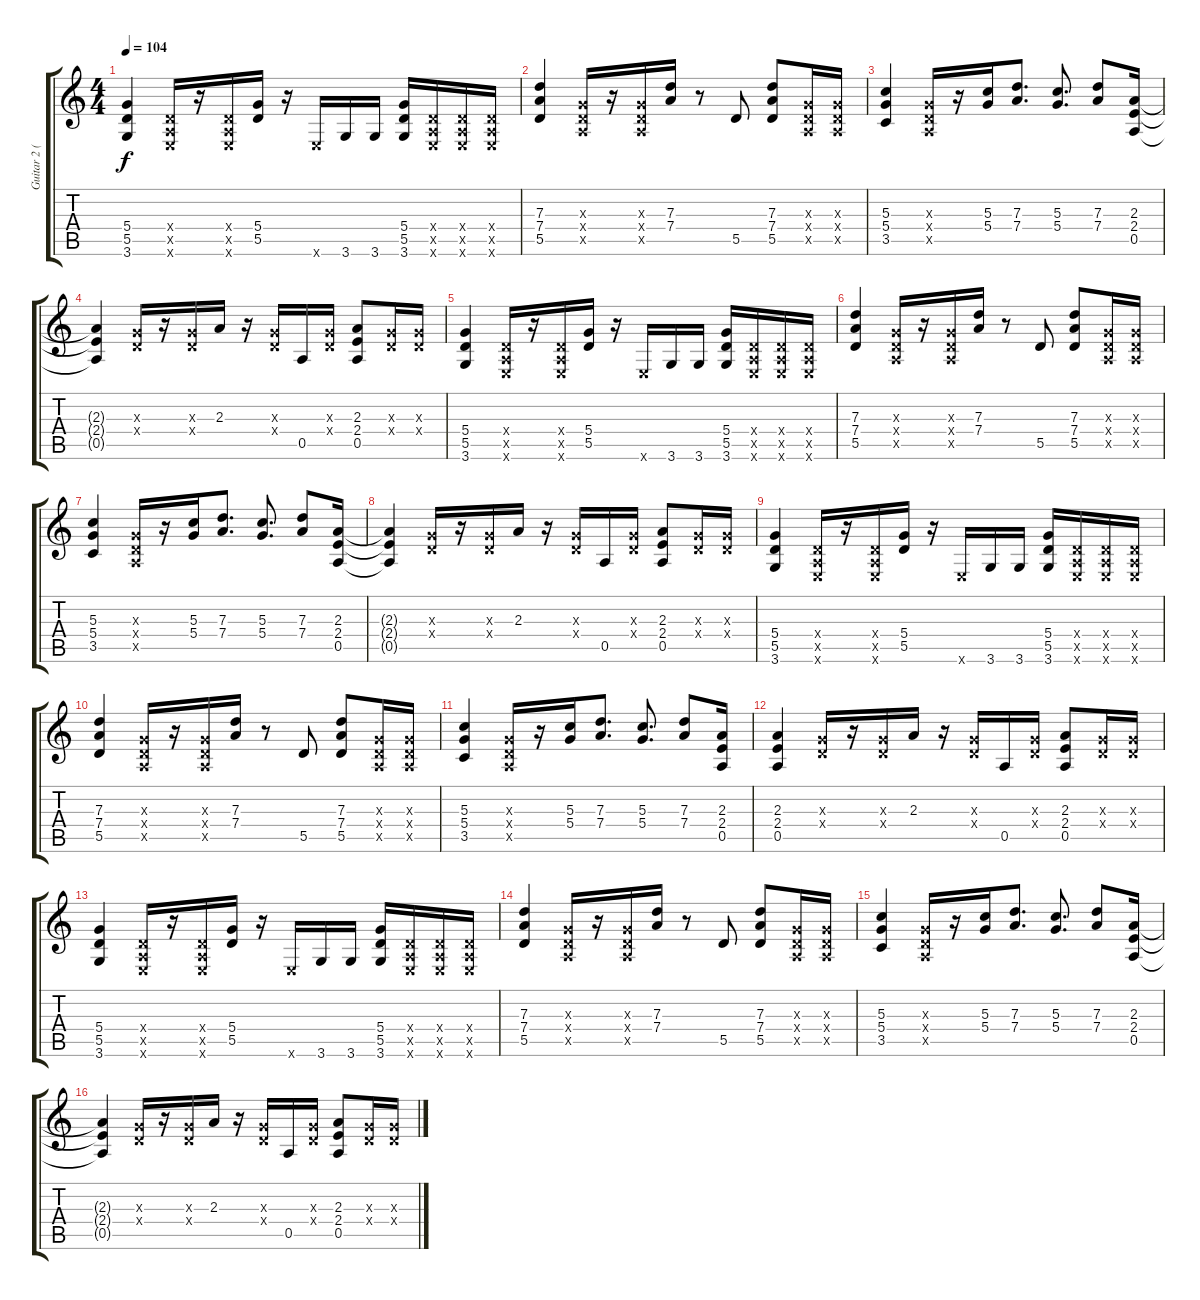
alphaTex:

\track ("Guitar 2 (Rhythm & Outro)" "Guitar 2 (") {instrument distortionguitar}
\staff {score tabs}
\tuning (E4 B3 G3 D3 A2 E2) {hide}
\ts (4 4)
\tempo 104
\clef g2
\ks c
(5.4 5.5 3.6).4{dy f} (0.4{x} 0.5{x} 0.6{x}).16 r.16 (0.4{x} 0.5{x} 0.6{x}).16 (5.4 5.5).16 r.16 0.6{x}.16 3.6.16 3.6.16 (5.4 5.5 3.6).16 (0.4{x} 0.5{x} 0.6{x}).16 (0.4{x} 0.5{x} 0.6{x}).16 (0.4{x} 0.5{x} 0.6{x}).16 |
(7.3 7.4 5.5).4 (0.3{x} 0.4{x} 0.5{x}).16 r.16 (0.3{x} 0.4{x} 0.5{x}).16 (7.3 7.4).16 r.8 5.5.8 (7.3 7.4 5.5).8 (0.3{x} 0.4{x} 0.5{x}).16 (0.3{x} 0.4{x} 0.5{x}).16 |
(5.3 5.4 3.5).4 (0.3{x} 0.4{x} 0.5{x}).16 r.16 (5.3 5.4).16 (7.3 7.4).8{d} (5.3 5.4).8{d} (7.3 7.4).8 (2.3 2.4 0.5).16 |
(2.3{t} 2.4{t} 0.5{t}).4 (0.3{x} 0.4{x}).16 r.16 (0.3{x} 0.4{x}).16 2.3.16 r.16 (0.3{x} 0.4{x}).16 0.5.16 (0.3{x} 0.4{x}).16 (2.3 2.4 0.5).8 (0.3{x} 0.4{x}).16 (0.3{x} 0.4{x}).16 |
(5.4 5.5 3.6).4 (0.4{x} 0.5{x} 0.6{x}).16 r.16 (0.4{x} 0.5{x} 0.6{x}).16 (5.4 5.5).16 r.16 0.6{x}.16 3.6.16 3.6.16 (5.4 5.5 3.6).16 (0.4{x} 0.5{x} 0.6{x}).16 (0.4{x} 0.5{x} 0.6{x}).16 (0.4{x} 0.5{x} 0.6{x}).16 |
(7.3 7.4 5.5).4 (0.3{x} 0.4{x} 0.5{x}).16 r.16 (0.3{x} 0.4{x} 0.5{x}).16 (7.3 7.4).16 r.8 5.5.8 (7.3 7.4 5.5).8 (0.3{x} 0.4{x} 0.5{x}).16 (0.3{x} 0.4{x} 0.5{x}).16 |
(5.3 5.4 3.5).4 (0.3{x} 0.4{x} 0.5{x}).16 r.16 (5.3 5.4).16 (7.3 7.4).8{d} (5.3 5.4).8{d} (7.3 7.4).8 (2.3 2.4 0.5).16 |
(2.3{t} 2.4{t} 0.5{t}).4 (0.3{x} 0.4{x}).16 r.16 (0.3{x} 0.4{x}).16 2.3.16 r.16 (0.3{x} 0.4{x}).16 0.5.16 (0.3{x} 0.4{x}).16 (2.3 2.4 0.5).8 (0.3{x} 0.4{x}).16 (0.3{x} 0.4{x}).16 |
(5.4 5.5 3.6).4 (0.4{x} 0.5{x} 0.6{x}).16 r.16 (0.4{x} 0.5{x} 0.6{x}).16 (5.4 5.5).16 r.16 0.6{x}.16 3.6.16 3.6.16 (5.4 5.5 3.6).16 (0.4{x} 0.5{x} 0.6{x}).16 (0.4{x} 0.5{x} 0.6{x}).16 (0.4{x} 0.5{x} 0.6{x}).16 |
(7.3 7.4 5.5).4 (0.3{x} 0.4{x} 0.5{x}).16 r.16 (0.3{x} 0.4{x} 0.5{x}).16 (7.3 7.4).16 r.8 5.5.8 (7.3 7.4 5.5).8 (0.3{x} 0.4{x} 0.5{x}).16 (0.3{x} 0.4{x} 0.5{x}).16 |
(5.3 5.4 3.5).4 (0.3{x} 0.4{x} 0.5{x}).16 r.16 (5.3 5.4).16 (7.3 7.4).8{d} (5.3 5.4).8{d} (7.3 7.4).8 (2.3 2.4 0.5).16 |
(2.3 2.4 0.5).4 (0.3{x} 0.4{x}).16 r.16 (0.3{x} 0.4{x}).16 2.3.16 r.16 (0.3{x} 0.4{x}).16 0.5.16 (0.3{x} 0.4{x}).16 (2.3 2.4 0.5).8 (0.3{x} 0.4{x}).16 (0.3{x} 0.4{x}).16 |
(5.4 5.5 3.6).4 (0.4{x} 0.5{x} 0.6{x}).16 r.16 (0.4{x} 0.5{x} 0.6{x}).16 (5.4 5.5).16 r.16 0.6{x}.16 3.6.16 3.6.16 (5.4 5.5 3.6).16 (0.4{x} 0.5{x} 0.6{x}).16 (0.4{x} 0.5{x} 0.6{x}).16 (0.4{x} 0.5{x} 0.6{x}).16 |
(7.3 7.4 5.5).4 (0.3{x} 0.4{x} 0.5{x}).16 r.16 (0.3{x} 0.4{x} 0.5{x}).16 (7.3 7.4).16 r.8 5.5.8 (7.3 7.4 5.5).8 (0.3{x} 0.4{x} 0.5{x}).16 (0.3{x} 0.4{x} 0.5{x}).16 |
(5.3 5.4 3.5).4 (0.3{x} 0.4{x} 0.5{x}).16 r.16 (5.3 5.4).16 (7.3 7.4).8{d} (5.3 5.4).8{d} (7.3 7.4).8 (2.3 2.4 0.5).16 |
(2.3{t} 2.4{t} 0.5{t}).4 (0.3{x} 0.4{x}).16 r.16 (0.3{x} 0.4{x}).16 2.3.16 r.16 (0.3{x} 0.4{x}).16 0.5.16 (0.3{x} 0.4{x}).16 (2.3 2.4 0.5).8 (0.3{x} 0.4{x}).16 (0.3{x} 0.4{x}).16
